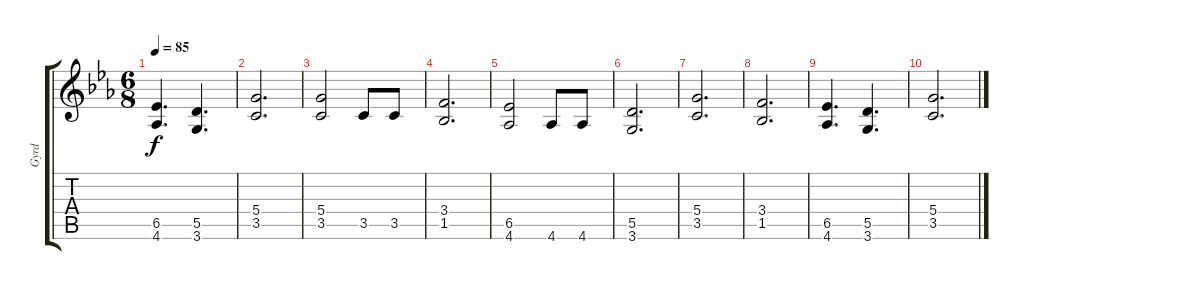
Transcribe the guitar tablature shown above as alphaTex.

\track ("Gyrd" "Gyrd") {instrument distortionguitar}
\staff {score tabs}
\tuning (E4 B3 G3 D3 A2 E2) {hide}
\ts (6 8)
\tempo 85
\clef g2
\ks cminor
(6.5 4.6).4{d dy f} (5.5 3.6).4{d} |
(5.4 3.5).2{d} |
(5.4 3.5).2 3.5.8 3.5.8 |
(3.4 1.5).2{d} |
(6.5 4.6).2 4.6.8 4.6.8 |
(5.5 3.6).2{d} |
(5.4 3.5).2{d} |
(3.4 1.5).2{d} |
(6.5 4.6).4{d} (5.5 3.6).4{d} |
(5.4 3.5).2{d}
